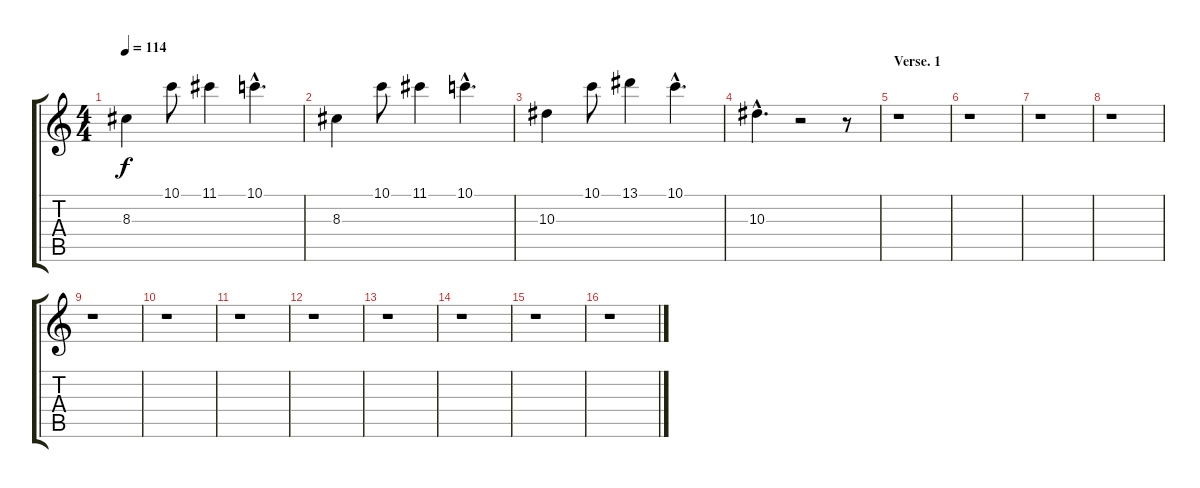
\track "" {instrument electricguitarclean}
\staff {score tabs}
\tuning (D4 A3 F3 C3 G2 C2) {hide}
\ts (4 4)
\tempo 114
\clef g2
\ks c
8.3.4{dy f} 10.1.8 11.1.4 10.1{hac}.4{d} |
8.3.4 10.1.8 11.1.4 10.1{hac}.4{d} |
10.3.4 10.1.8 13.1.4 10.1{hac}.4{d} |
10.3{hac}.4{d} r.2 r.8 |
\section ("" "Verse. 1")
r.1 |
r.1 |
r.1 |
r.1 |
r.1 |
r.1 |
r.1 |
r.1 |
r.1 |
r.1 |
r.1 |
r.1
